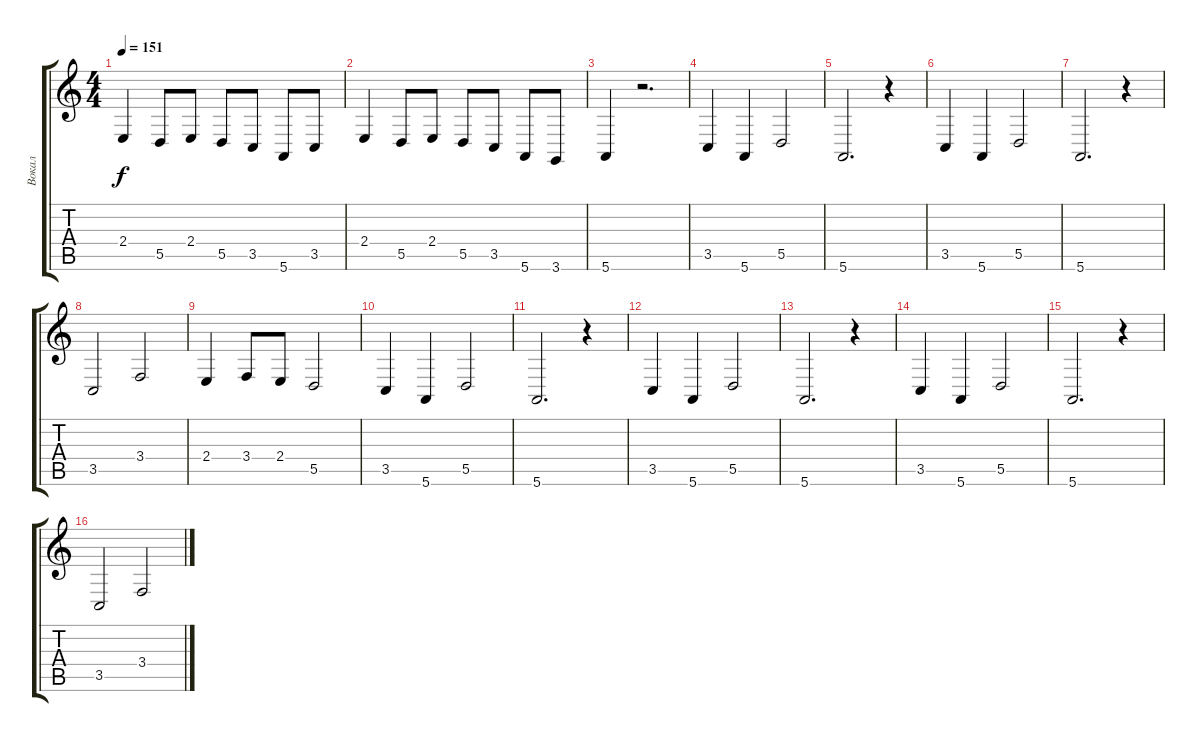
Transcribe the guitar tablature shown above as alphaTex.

\track ("Вокал" "Вокал") {instrument tenorsax}
\staff {score tabs}
\tuning (E4 B3 G3 D3 A2 E2) {hide}
\ts (4 4)
\tempo 151
\clef g2
\ks c
2.4.4{dy f} 5.5.8 2.4.8 5.5.8 3.5.8 5.6.8 3.5.8 |
2.4.4 5.5.8 2.4.8 5.5.8 3.5.8 5.6.8 3.6.8 |
5.6.4 r.2{d} |
3.5.4 5.6.4 5.5.2 |
5.6.2{d} r.4 |
3.5.4 5.6.4 5.5.2 |
5.6.2{d} r.4 |
3.5.2 3.4.2 |
2.4.4 3.4.8 2.4.8 5.5.2 |
3.5.4 5.6.4 5.5.2 |
5.6.2{d} r.4 |
3.5.4 5.6.4 5.5.2 |
5.6.2{d} r.4 |
3.5.4 5.6.4 5.5.2 |
5.6.2{d} r.4 |
3.5.2 3.4.2
